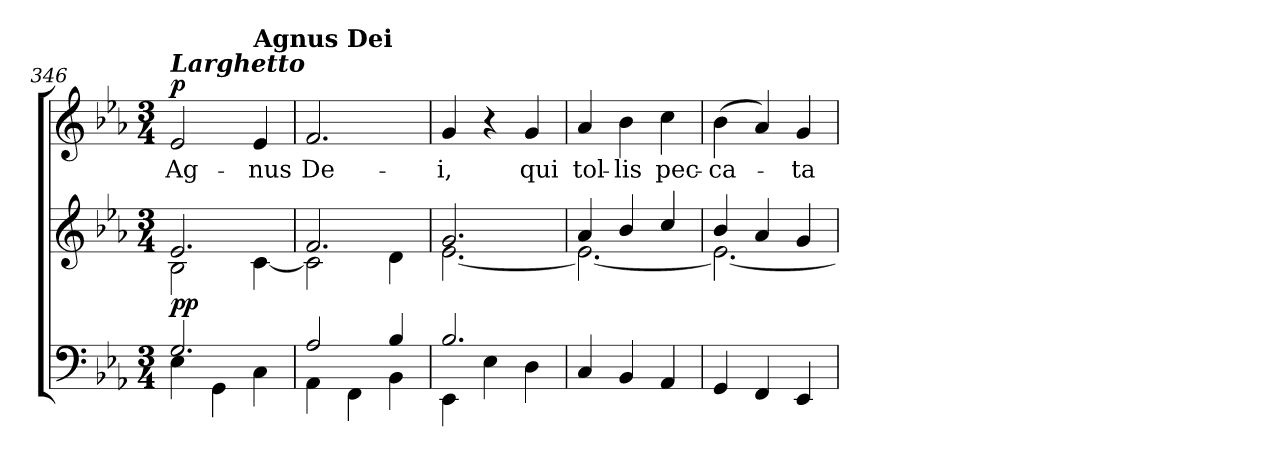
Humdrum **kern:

**kern	**kern	**dynam	**kern	**text	**dynam
*part2	*part2	*part2	*part1	*part1	*part1
*staff3	*staff2	*staff2/3	*staff1	*staff1	*staff1
!!LO:LB:g=z
*clefF4	*clefG2	*	*clefG2	*	*
*	*	*	*ITrd7c12	*	*
*k[b-e-a-]	*k[b-e-a-]	*	*k[b-e-a-]	*	*
*E-:	*E-:	*	*E-:	*	*
*M3/4	*M3/4	*	*M3/4	*	*
=346	=346	=346	=346	=346	=346
*^	*^	*	*	*	*
!	!	!	!	!	!LO:TX:a:Bi:t=Larghetto	!	!
!	!	!	!	!LO:DY:b	!	!LO:LY:b	!LO:DY:a
2.G/	4E-\	2.e-/	2B-\	pp	2E-/	Ag-	p
.	4GG\	.	.	.	.	.	.
!	!	!	!	!	!LO:TX:a:B:t=Agnus Dei	!	!
!	!	!	!	!	!	!LO:LY:b	!
.	4C\	.	[<4c\	.	4E-/	-nus	.
=347	=347	=347	=347	=347	=347	=347	=347
!	!	!	!	!	!	!LO:LY:b	!
2A-/	4AA-\	2.f/	2c\]	.	2.F/	De-	.
.	4FF\	.	.	.	.	.	.
4B-/	4BB-\	.	4d\	.	.	.	.
=348	=348	=348	=348	=348	=348	=348	=348
!	!	!	!	!	!	!LO:LY:b	!
2.B-/	4EE-\	2.g/	[<2.e-\	.	4G/	-i,	.
.	4E-\	.	.	.	4r	.	.
!	!	!	!	!	!	!LO:LY:b	!
.	4D\	.	.	.	4G/	qui	.
=349	=349	=349	=349	=349	=349	=349	=349
!	!	!	!	!	!	!LO:LY:b	!
*v	*v	*	*	*	*	*	*
4C/	4a-/	2.e-\_	.	4A-/	tol-	.
!	!	!	!	!	!LO:LY:b	!
4BB-/	4b-/	.	.	4B-\	-lis	.
!	!	!	!	!	!LO:LY:b	!
4AA-/	4cc/	.	.	4c\	pec-	.
=350	=350	=350	=350	=350	=350	=350
!	!	!	!	!	!LO:LY:b	!
4GG/	4b-/	2.e-\_	.	(>4B-\	-ca-	.
4FF/	4a-/	.	.	4A-/)	.	.
!	!	!	!	!	!LO:LY:b	!
4EE-/	4g/	.	.	4G/	-ta	.
*	*v	*v	*	*	*	*
=	=	=	=	=	=
*-	*-	*-	*-	*-	*-
